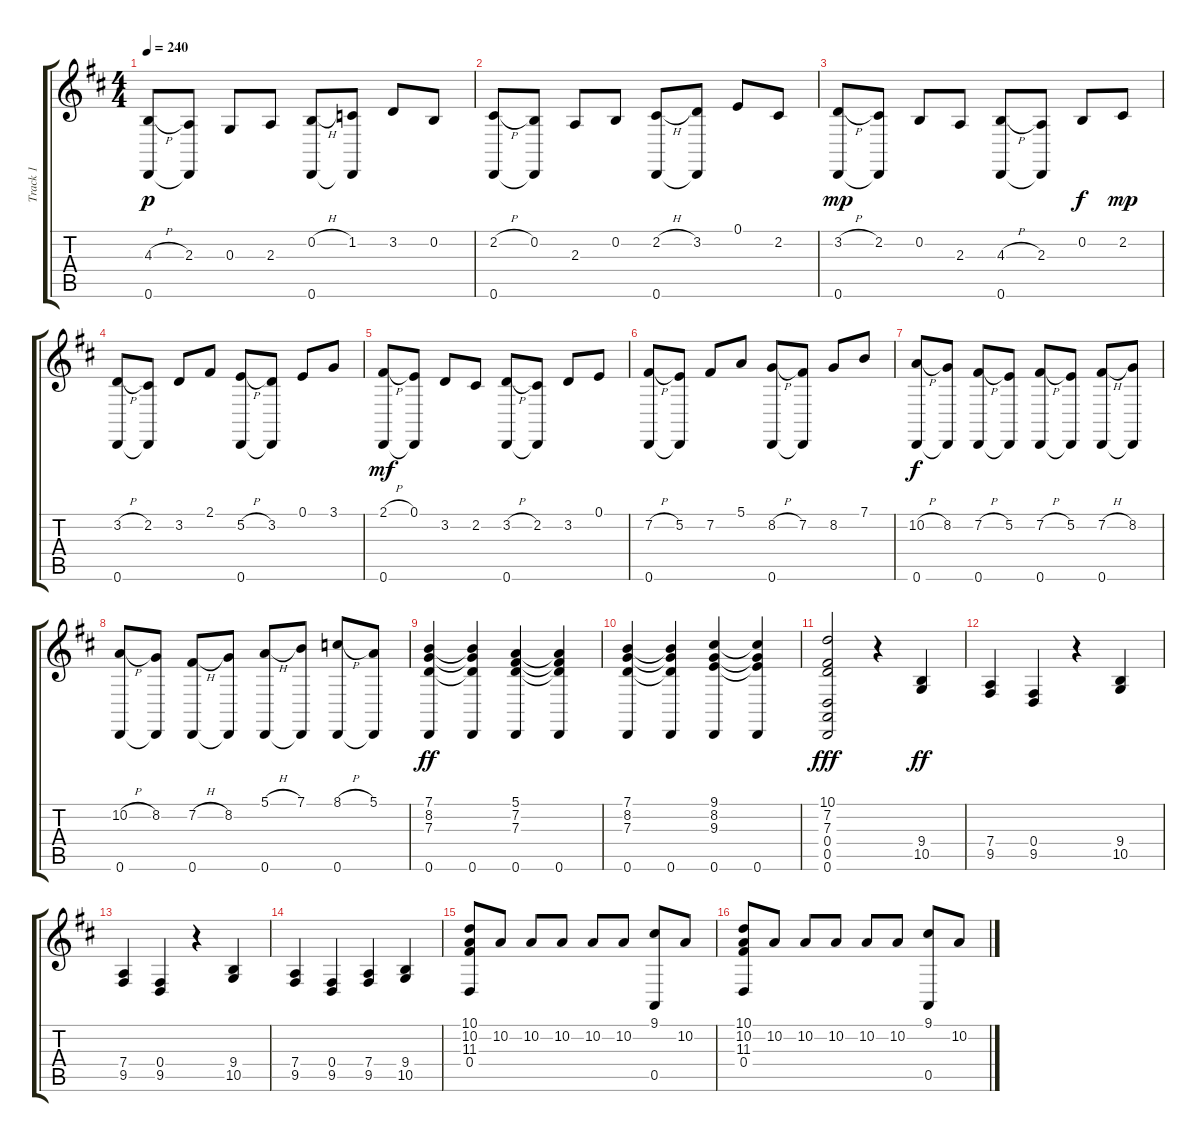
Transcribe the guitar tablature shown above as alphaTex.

\track ("Track 1" "Track 1") {instrument musicbox}
\staff {score tabs}
\tuning (E4 B3 G3 D3 A2 D2) {hide}
\ts (4 4)
\tempo 240
\clef g2
\ks d
(4.3{h} 0.6).8{dy p} (2.3 0.6{t}).8 0.3.8 2.3.8 (0.2{h} 0.6).8 (1.2 0.6{t}).8 3.2.8 0.2.8 |
(2.2{h} 0.6).8 (0.2 0.6{t}).8 2.3.8 0.2.8 (2.2{h} 0.6).8 (3.2 0.6{t}).8 0.1.8 2.2.8 |
(3.2{h} 0.6).8{dy mp} (2.2 0.6{t}).8 0.2.8 2.3.8 (4.3{h} 0.6).8 (2.3 0.6{t}).8 0.2.8{dy f} 2.2.8{dy mp} |
(3.2{h} 0.6).8 (2.2 0.6{t}).8 3.2.8 2.1.8 (5.2{h} 0.6).8 (3.2 0.6{t}).8 0.1.8 3.1.8 |
(2.1{h} 0.6).8{dy mf} (0.1 0.6{t}).8 3.2.8 2.2.8 (3.2{h} 0.6).8 (2.2 0.6{t}).8 3.2.8 0.1.8 |
(7.2{h} 0.6).8 (5.2 0.6{t}).8 7.2.8 5.1.8 (8.2{h} 0.6).8 (7.2 0.6{t}).8 8.2.8 7.1.8 |
(10.2{h} 0.6).8{dy f} (8.2 0.6{t}).8 (7.2{h} 0.6).8 (5.2 0.6{t}).8 (7.2{h} 0.6).8 (5.2 0.6{t}).8 (7.2{h} 0.6).8 (8.2 0.6{t}).8 |
(10.2{h} 0.6).8 (8.2 0.6{t}).8 (7.2{h} 0.6).8 (8.2 0.6{t}).8 (5.1{h} 0.6).8 (7.1 0.6{t}).8 (8.1{h} 0.6).8 (5.1 0.6{t}).8 |
(7.1 8.2 7.3 0.6).4{dy ff} (7.1{t} 8.2{t} 7.3{t} 0.6).4 (5.1 7.2 7.3 0.6).4 (5.1{t} 7.2{t} 7.3{t} 0.6).4 |
(7.1 8.2 7.3 0.6).4 (7.1{t} 8.2{t} 7.3{t} 0.6).4 (9.1 8.2 9.3 0.6).4 (9.1{t} 8.2{t} 9.3{t} 0.6).4 |
(10.1 7.2 7.3 0.4 0.5 0.6).2{dy fff} r.4 (9.4 10.5).4{dy ff} |
(7.4 9.5).4 (0.4 9.5).4 r.4 (9.4 10.5).4 |
(7.4 9.5).4 (0.4 9.5).4 r.4 (9.4 10.5).4 |
(7.4 9.5).4 (0.4 9.5).4 (7.4 9.5).4 (9.4 10.5).4 |
(10.1 10.2 11.3 0.4).8 10.2.8 10.2.8 10.2.8 10.2.8 10.2.8 (9.1 0.5).8 10.2.8 |
(10.1 10.2 11.3 0.4).8 10.2.8 10.2.8 10.2.8 10.2.8 10.2.8 (9.1 0.5).8 10.2.8
